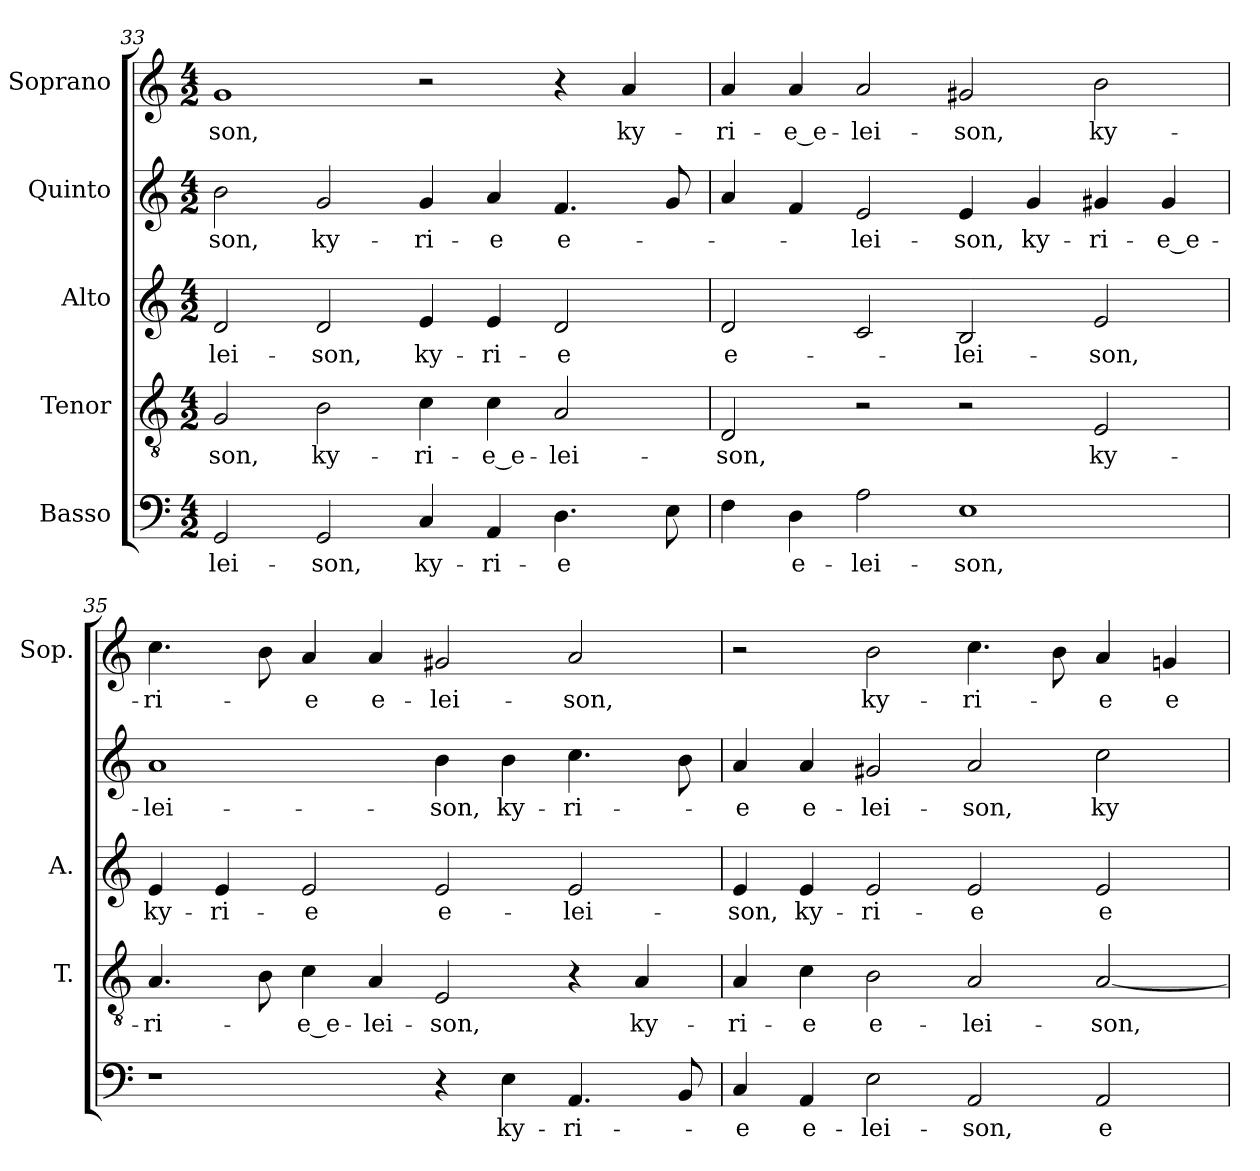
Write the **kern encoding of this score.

**kern	**text	**kern	**text	**kern	**text	**kern	**text	**kern	**text
*part5	*part5	*part4	*part4	*part3	*part3	*part2	*part2	*part1	*part1
*staff5	*staff5	*staff4	*staff4	*staff3	*staff3	*staff2	*staff2	*staff1	*staff1
*I"Basso	*	*I"Tenor	*	*I"Alto	*	*I"Quinto	*	*I"Soprano	*
*	*	*I'T.	*	*I'A.	*	*	*	*I'Sop.	*
*clefF4	*	*clefGv2	*	*clefG2	*	*clefG2	*	*clefG2	*
*	*	*ITrd7c12	*	*	*	*	*	*	*
*k[]	*	*k[]	*	*k[]	*	*k[]	*	*k[]	*
*C:	*	*C:	*	*C:	*	*C:	*	*C:	*
*M4/2	*	*M4/2	*	*M4/2	*	*M4/2	*	*M4/2	*
=33	=33	=33	=33	=33	=33	=33	=33	=33	=33
!	!LO:LY:b:color=#000000	!	!	!	!	!	!	!	!
!	!	!	!LO:LY:b:color=#000000	!	!	!	!	!	!
!	!	!	!	!	!LO:LY:b:color=#000000	!	!	!	!
!	!	!	!	!	!	!	!LO:LY:b:color=#000000	!	!
!	!	!	!	!	!	!	!	!	!LO:LY:b:color=#000000
2GGi/	-lei-	2GGi/	-son,	2di/	-lei-	2bi\	-son,	1gi	-son,
!	!LO:LY:b:color=#000000	!	!	!	!	!	!	!	!
!	!	!	!LO:LY:b:color=#000000	!	!	!	!	!	!
!	!	!	!	!	!LO:LY:b:color=#000000	!	!	!	!
!	!	!	!	!	!	!	!LO:LY:b:color=#000000	!	!
2GGi/	-son,	2BBi\	ky-	2di/	-son,	2gi/	ky-	.	.
!	!LO:LY:b:color=#000000	!	!	!	!	!	!	!	!
!	!	!	!LO:LY:b:color=#000000	!	!	!	!	!	!
!	!	!	!	!	!LO:LY:b:color=#000000	!	!	!	!
!	!	!	!	!	!	!	!LO:LY:b:color=#000000	!	!
4Ci/	ky-	4Ci\	-ri-	4ei/	ky-	4gi/	-ri-	2r	.
!	!LO:LY:b:color=#000000	!	!	!	!	!	!	!	!
!	!	!	!LO:LY:b:color=#000000	!	!	!	!	!	!
!	!	!	!	!	!LO:LY:b:color=#000000	!	!	!	!
!	!	!	!	!	!	!	!LO:LY:b:color=#000000	!	!
4AAi/	-ri-	4Ci\	-e_e-	4ei/	-ri-	4ai/	-e	.	.
!	!LO:LY:b:color=#000000	!	!	!	!	!	!	!	!
!	!	!	!LO:LY:b:color=#000000	!	!	!	!	!	!
!	!	!	!	!	!LO:LY:b:color=#000000	!	!	!	!
!	!	!	!	!	!	!	!LO:LY:b:color=#000000	!	!
4.Di\	-e	2AAi/	-lei-	2di/	-e	4.fi/	e-	4r	.
!	!	!	!	!	!	!	!	!	!LO:LY:b:color=#000000
.	.	.	.	.	.	.	.	4ai/	ky-
8Ei\	.	.	.	.	.	8gi/	.	.	.
=34	=34	=34	=34	=34	=34	=34	=34	=34	=34
!	!	!	!LO:LY:b:color=#000000	!	!	!	!	!	!
!	!	!	!	!	!LO:LY:b:color=#000000	!	!	!	!
!	!	!	!	!	!	!	!	!	!LO:LY:b:color=#000000
4Fi\	.	2DDi/	-son,	2di/	e-	4ai/	.	4ai/	-ri-
!	!LO:LY:b:color=#000000	!	!	!	!	!	!	!	!
!	!	!	!	!	!	!	!	!	!LO:LY:b:color=#000000
4Di\	e-	.	.	.	.	4fi/	.	4ai/	-e_e-
!	!LO:LY:b:color=#000000	!	!	!	!	!	!	!	!
!	!	!	!	!	!	!	!LO:LY:b:color=#000000	!	!
!	!	!	!	!	!	!	!	!	!LO:LY:b:color=#000000
2Ai\	-lei-	2r	.	2ci/	.	2ei/	-lei-	2ai/	-lei-
!	!LO:LY:b:color=#000000	!	!	!	!	!	!	!	!
!	!	!	!	!	!LO:LY:b:color=#000000	!	!	!	!
!	!	!	!	!	!	!	!LO:LY:b:color=#000000	!	!
!	!	!	!	!	!	!	!	!	!LO:LY:b:color=#000000
1Ei	-son,	2r	.	2Bi/	-lei-	4ei/	-son,	2g#Xi/	-son,
!	!	!	!	!	!	!	!LO:LY:b:color=#000000	!	!
.	.	.	.	.	.	4gi/	ky-	.	.
!	!	!	!LO:LY:b:color=#000000	!	!	!	!	!	!
!	!	!	!	!	!LO:LY:b:color=#000000	!	!	!	!
!	!	!	!	!	!	!	!LO:LY:b:color=#000000	!	!
!	!	!	!	!	!	!	!	!	!LO:LY:b:color=#000000
.	.	2EEi/	ky-	2ei/	-son,	4g#Xi/	-ri-	2bi\	ky-
!	!	!	!	!	!	!	!LO:LY:b:color=#000000	!	!
.	.	.	.	.	.	4g#i/	-e_e-	.	.
=35	=35	=35	=35	=35	=35	=35	=35	=35	=35
!	!	!	!LO:LY:b:color=#000000	!	!	!	!	!	!
!	!	!	!	!	!LO:LY:b:color=#000000	!	!	!	!
!	!	!	!	!	!	!	!LO:LY:b:color=#000000	!	!
!	!	!	!	!	!	!	!	!	!LO:LY:b:color=#000000
1r	.	4.AAi/	-ri-	4ei/	ky-	1ai	-lei-	4.cci\	-ri-
!	!	!	!	!	!LO:LY:b:color=#000000	!	!	!	!
.	.	.	.	4ei/	-ri-	.	.	.	.
.	.	8BBi\	.	.	.	.	.	8bi\	.
!	!	!	!LO:LY:b:color=#000000	!	!	!	!	!	!
!	!	!	!	!	!LO:LY:b:color=#000000	!	!	!	!
!	!	!	!	!	!	!	!	!	!LO:LY:b:color=#000000
.	.	4Ci\	-e_e-	2ei/	-e	.	.	4ai/	-e
!	!	!	!LO:LY:b:color=#000000	!	!	!	!	!	!
!	!	!	!	!	!	!	!	!	!LO:LY:b:color=#000000
.	.	4AAi/	-lei-	.	.	.	.	4ai/	e-
!	!	!	!LO:LY:b:color=#000000	!	!	!	!	!	!
!	!	!	!	!	!LO:LY:b:color=#000000	!	!	!	!
!	!	!	!	!	!	!	!LO:LY:b:color=#000000	!	!
!	!	!	!	!	!	!	!	!	!LO:LY:b:color=#000000
4r	.	2EEi/	-son,	2ei/	e-	4bi\	-son,	2g#Xi/	-lei-
!	!LO:LY:b:color=#000000	!	!	!	!	!	!	!	!
!	!	!	!	!	!	!	!LO:LY:b:color=#000000	!	!
4Ei\	ky-	.	.	.	.	4bi\	ky-	.	.
!	!LO:LY:b:color=#000000	!	!	!	!	!	!	!	!
!	!	!	!	!	!LO:LY:b:color=#000000	!	!	!	!
!	!	!	!	!	!	!	!LO:LY:b:color=#000000	!	!
!	!	!	!	!	!	!	!	!	!LO:LY:b:color=#000000
4.AAi/	-ri-	4r	.	2ei/	-lei-	4.cci\	-ri-	2ai/	-son,
!	!	!	!LO:LY:b:color=#000000	!	!	!	!	!	!
.	.	4AAi/	ky-	.	.	.	.	.	.
8BBi/	.	.	.	.	.	8bi\	.	.	.
!!LO:LB:g=z
=36	=36	=36	=36	=36	=36	=36	=36	=36	=36
!	!LO:LY:b:color=#000000	!	!	!	!	!	!	!	!
!	!	!	!LO:LY:b:color=#000000	!	!	!	!	!	!
!	!	!	!	!	!LO:LY:b:color=#000000	!	!	!	!
!	!	!	!	!	!	!	!LO:LY:b:color=#000000	!	!
4Ci/	-e	4AAi/	-ri-	4ei/	-son,	4ai/	-e	2r	.
!	!LO:LY:b:color=#000000	!	!	!	!	!	!	!	!
!	!	!	!LO:LY:b:color=#000000	!	!	!	!	!	!
!	!	!	!	!	!LO:LY:b:color=#000000	!	!	!	!
!	!	!	!	!	!	!	!LO:LY:b:color=#000000	!	!
4AAi/	e-	4Ci\	-e	4ei/	ky-	4ai/	e-	.	.
!	!LO:LY:b:color=#000000	!	!	!	!	!	!	!	!
!	!	!	!LO:LY:b:color=#000000	!	!	!	!	!	!
!	!	!	!	!	!LO:LY:b:color=#000000	!	!	!	!
!	!	!	!	!	!	!	!LO:LY:b:color=#000000	!	!
!	!	!	!	!	!	!	!	!	!LO:LY:b:color=#000000
2Ei\	-lei-	2BBi\	e-	2ei/	-ri-	2g#Xi/	-lei-	2bi\	ky-
!	!LO:LY:b:color=#000000	!	!	!	!	!	!	!	!
!	!	!	!LO:LY:b:color=#000000	!	!	!	!	!	!
!	!	!	!	!	!LO:LY:b:color=#000000	!	!	!	!
!	!	!	!	!	!	!	!LO:LY:b:color=#000000	!	!
!	!	!	!	!	!	!	!	!	!LO:LY:b:color=#000000
2AAi/	-son,	2AAi/	-lei-	2ei/	-e	2ai/	-son,	4.cci\	-ri-
.	.	.	.	.	.	.	.	8bi\	.
!	!LO:LY:b:color=#000000	!	!	!	!	!	!	!	!
!	!	!	!LO:LY:b:color=#000000	!	!	!	!	!	!
!	!	!	!	!	!LO:LY:b:color=#000000	!	!	!	!
!	!	!	!	!	!	!	!LO:LY:b:color=#000000	!	!
!	!	!	!	!	!	!	!	!	!LO:LY:b:color=#000000
2AAi/	e-	[2AAi/	-son,	2ei/	e-	2cci\	ky-	4ai/	-e
!	!	!	!	!	!	!	!	!	!LO:LY:b:color=#000000
.	.	.	.	.	.	.	.	4gni/	e-
=	=	=	=	=	=	=	=	=	=
*-	*-	*-	*-	*-	*-	*-	*-	*-	*-
